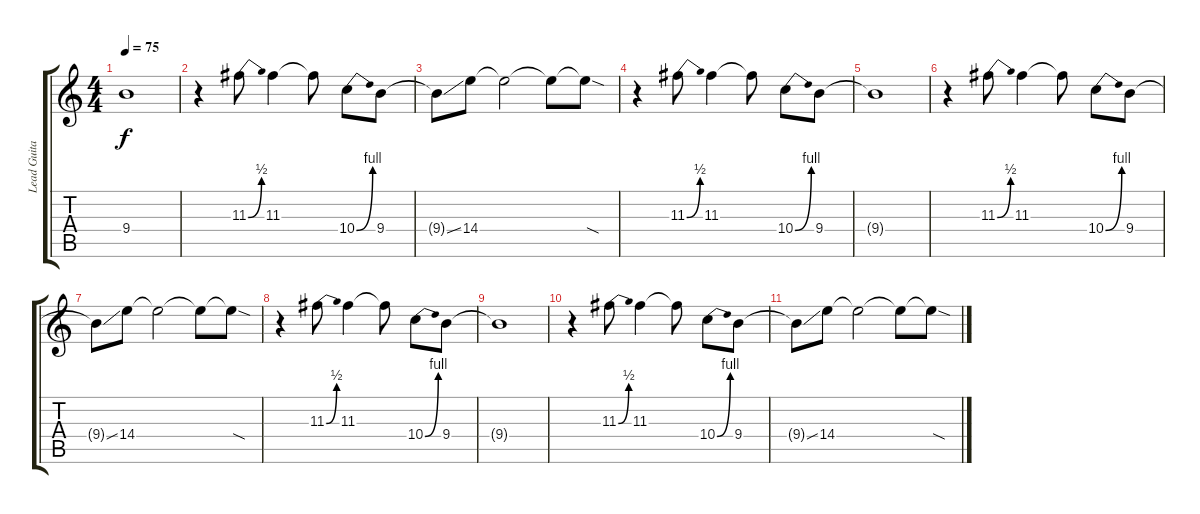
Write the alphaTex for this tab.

\track ("Lead Guitar" "Lead Guita") {instrument distortionguitar}
\staff {score tabs}
\tuning (E4 B3 G3 D3 A2 D2) {hide}
\ts (4 4)
\tempo 75
\clef g2
\ks c
9.4{t}.1{dy f} |
r.4 11.3{be (bend 0 0 60 2)}.8 11.3.4 11.3{t}.8 10.4{be (bend 0 0 60 4)}.8 9.4.8 |
9.4{ss t}.8 14.4.8 14.4{t}.2 14.4{t}.8 14.4{sod t}.8 |
r.4 11.3{be (bend 0 0 60 2)}.8 11.3.4 11.3{t}.8 10.4{be (bend 0 0 60 4)}.8 9.4.8 |
9.4{t}.1 |
r.4 11.3{be (bend 0 0 60 2)}.8 11.3.4 11.3{t}.8 10.4{be (bend 0 0 60 4)}.8 9.4.8 |
9.4{ss t}.8 14.4.8 14.4{t}.2 14.4{t}.8 14.4{sod t}.8 |
r.4 11.3{be (bend 0 0 60 2)}.8 11.3.4 11.3{t}.8 10.4{be (bend 0 0 60 4)}.8 9.4.8 |
9.4{t}.1 |
r.4 11.3{be (bend 0 0 60 2)}.8 11.3.4 11.3{t}.8 10.4{be (bend 0 0 60 4)}.8 9.4.8 |
9.4{ss t}.8 14.4.8 14.4{t}.2 14.4{t}.8 14.4{sod t}.8
